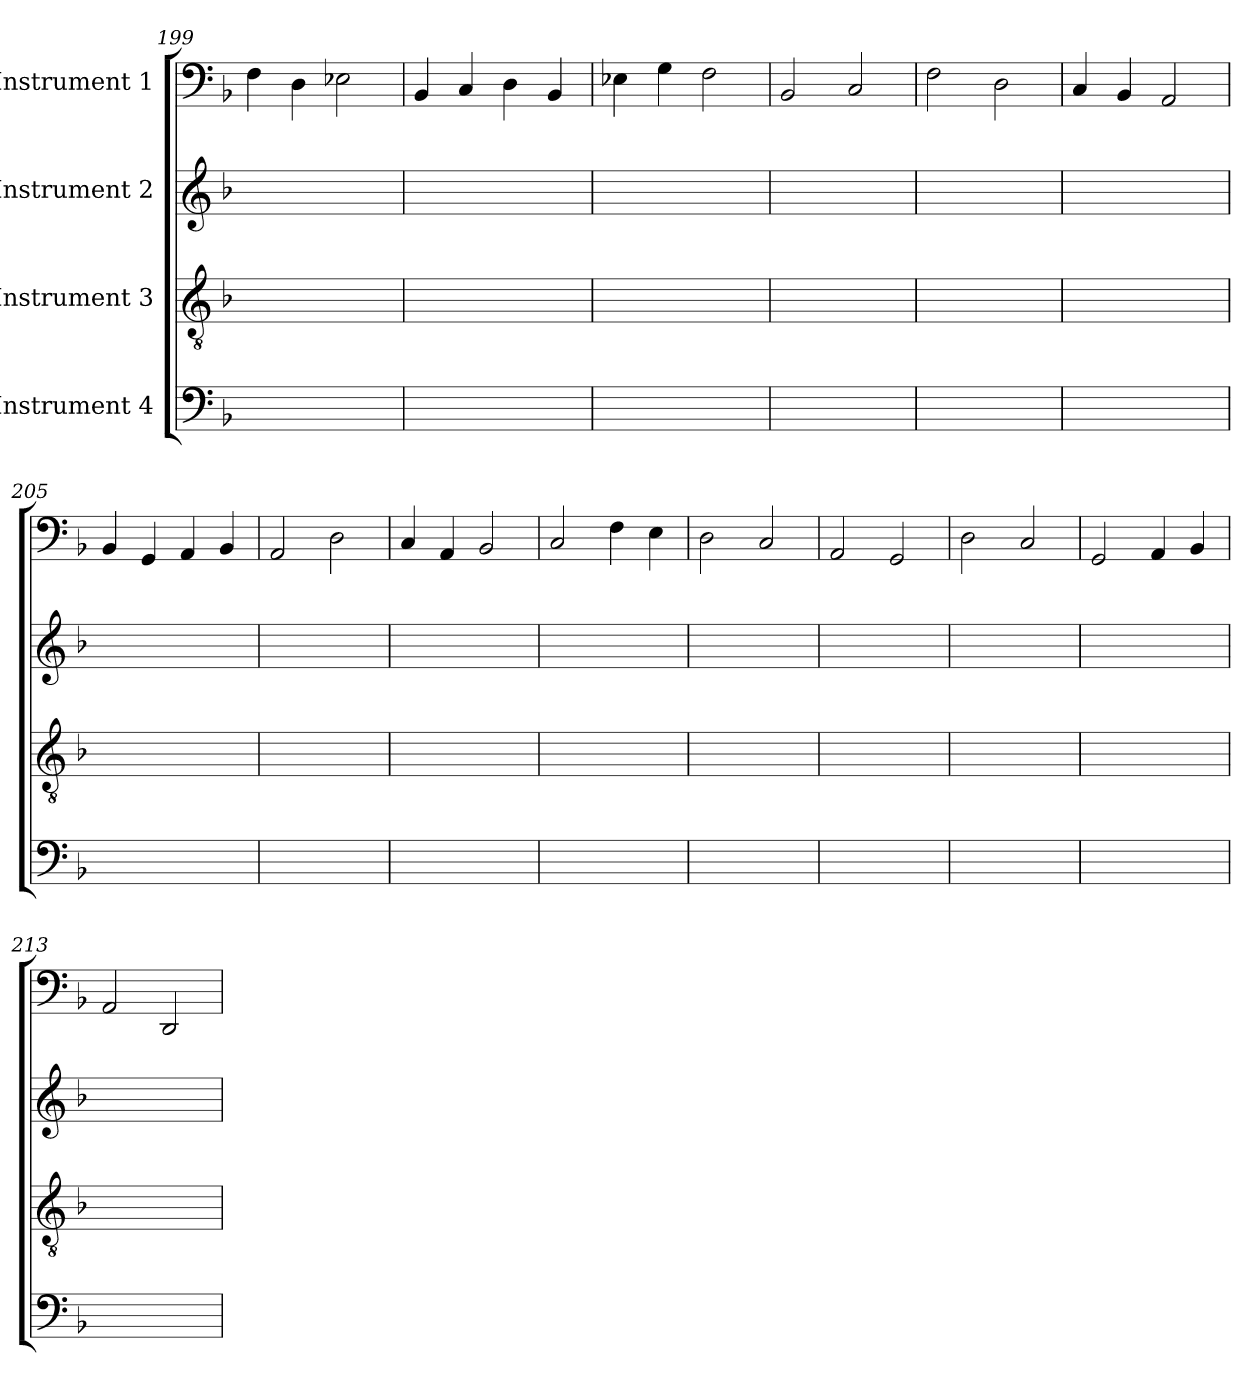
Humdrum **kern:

**kern	**kern	**kern	**kern
*part4	*part3	*part2	*part1
*staff4	*staff3	*staff2	*staff1
*I"Instrument 4	*I"Instrument 3	*I"Instrument 2	*I"Instrument 1
*clefF4	*clefGv2	*clefG2	*clefF4
*k[b-]	*k[b-]	*k[b-]	*k[b-]
*F:	*F:	*F:	*F:
=199	=199	=199	=199
1ryy	1ryy	1ryy	4F\
.	.	.	4D\
.	.	.	2E-X\
=200	=200	=200	=200
1ryy	1ryy	1ryy	4BB-/
.	.	.	4C/
.	.	.	4D\
.	.	.	4BB-/
=201	=201	=201	=201
1ryy	1ryy	1ryy	4E-X\
.	.	.	4G\
.	.	.	2F\
=202	=202	=202	=202
1ryy	1ryy	1ryy	2BB-/
.	.	.	2C/
=203	=203	=203	=203
1ryy	1ryy	1ryy	2F\
.	.	.	2D\
=204	=204	=204	=204
1ryy	1ryy	1ryy	4C/
.	.	.	4BB-/
.	.	.	2AA/
!!LO:LB:g=z
=205	=205	=205	=205
1ryy	1ryy	1ryy	4BB-/
.	.	.	4GG/
.	.	.	4AA/
.	.	.	4BB-/
=206	=206	=206	=206
1ryy	1ryy	1ryy	2AA/
.	.	.	2D\
=207	=207	=207	=207
1ryy	1ryy	1ryy	4C/
.	.	.	4AA/
.	.	.	2BB-/
=208	=208	=208	=208
1ryy	1ryy	1ryy	2C/
.	.	.	4F\
.	.	.	4E\
=209	=209	=209	=209
1ryy	1ryy	1ryy	2D\
.	.	.	2C/
=210	=210	=210	=210
1ryy	1ryy	1ryy	2AA/
.	.	.	2GG/
=211	=211	=211	=211
1ryy	1ryy	1ryy	2D\
.	.	.	2C/
=212	=212	=212	=212
1ryy	1ryy	1ryy	2GG/
.	.	.	4AA/
.	.	.	4BB-/
=213	=213	=213	=213
1ryy	1ryy	1ryy	2AA/
.	.	.	2DD/
=	=	=	=
*-	*-	*-	*-
